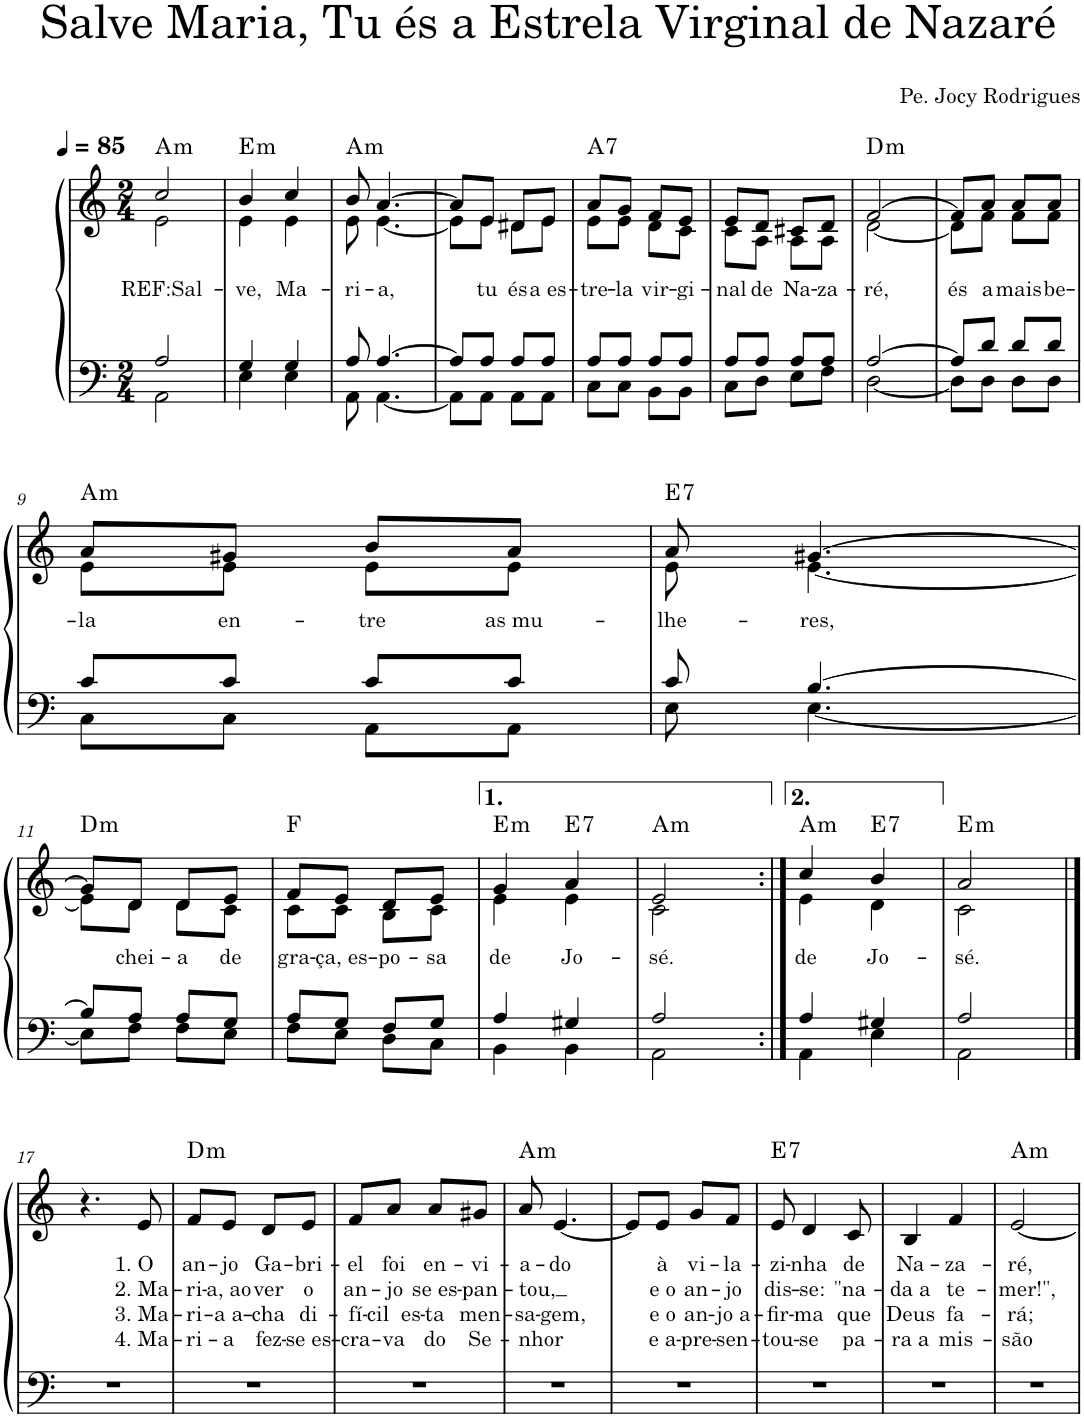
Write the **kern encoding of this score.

**kern	**kern	**text	**text	**text	**text	**harte
*part1	*part1	*part1	*part1	*part1	*part1	*part1
*staff2	*staff1	*staff1	*staff1	*staff1	*staff1	*
*I"Voz	*	*	*	*	*	*
*I'Vo.	*	*	*	*	*	*
*clefF4	*clefG2	*	*	*	*	*
*k[]	*k[]	*	*	*	*	*
*M2/4	*M2/4	*	*	*	*	*
*MM85	*MM85	*	*	*	*	*
=1	=1	=1	=1	=1	=1	=1
*^	*	*	*	*	*	*
!	!	!	!LO:LY:b	!	!	!	!LO:H:kt=m
*	*	*^	*	*	*	*	*
2A/	2AA\	2cc/	2e\	REF:Sal-	.	.	.	A:min
=2	=2	=2	=2	=2	=2	=2	=2	=2
!	!	!	!	!LO:LY:b	!	!	!	!LO:H:kt=m
4G/	4E\	4b/	4e\	-ve,	.	.	.	E:min
!	!	!	!	!LO:LY:b	!	!	!	!
4G/	4E\	4cc/	4e\	Ma-	.	.	.	.
=3	=3	=3	=3	=3	=3	=3	=3	=3
!	!	!	!	!LO:LY:b	!	!	!	!LO:H:kt=m
8A/	8AA\	8b/	8e\	-ri-	.	.	.	A:min
!	!	!	!	!LO:LY:b	!	!	!	!
[4.A/	[4.AA\	[4.a/	[4.e\	-a,	.	.	.	.
=4	=4	=4	=4	=4	=4	=4	=4	=4
8A/L]	8AA\L]	8a/L]	8e\L]	.	.	.	.	.
!	!	!	!	!LO:LY:b	!	!	!	!
8A/J	8AA\J	8e/J	8e\J	tu	.	.	.	.
!	!	!	!	!LO:LY:b	!	!	!	!
8A/L	8AA\L	8d#X/L	8d#\L	és	.	.	.	.
!	!	!	!	!LO:LY:b	!	!	!	!
8A/J	8AA\J	8e/J	8e\J	a es-	.	.	.	.
=5	=5	=5	=5	=5	=5	=5	=5	=5
!	!	!	!	!LO:LY:b	!	!	!	!LO:H:kt=7
8A/L	8C\L	8a/L	8e\L	-tre-	.	.	.	A:7
!	!	!	!	!LO:LY:b	!	!	!	!
8A/J	8C\J	8g/J	8e\J	-la	.	.	.	.
!	!	!	!	!LO:LY:b	!	!	!	!
8A/L	8BB\L	8f/L	8d\L	vir-	.	.	.	.
!	!	!	!	!LO:LY:b	!	!	!	!
8A/J	8BB\J	8e/J	8c\J	-gi-	.	.	.	.
=6	=6	=6	=6	=6	=6	=6	=6	=6
!	!	!	!	!LO:LY:b	!	!	!	!
8A/L	8C\L	8e/L	8c\L	-nal	.	.	.	.
!	!	!	!	!LO:LY:b	!	!	!	!
8A/J	8D\J	8d/J	8A\J	de	.	.	.	.
!	!	!	!	!LO:LY:b	!	!	!	!
8A/L	8E\L	8c#X/L	8A\L	Na-	.	.	.	.
!	!	!	!	!LO:LY:b	!	!	!	!
8A/J	8F\J	8d/J	8A\J	-za-	.	.	.	.
=7	=7	=7	=7	=7	=7	=7	=7	=7
!	!	!	!	!LO:LY:b	!	!	!	!LO:H:kt=m
[2A/	[2D\	[2f/	[2d\	-ré,	.	.	.	D:min
=8	=8	=8	=8	=8	=8	=8	=8	=8
!	!	!	!	!LO:LY:b	!	!	!	!
8A/L]	8D\L]	8f/L]	8d\L]	és	.	.	.	.
!	!	!	!	!LO:LY:b	!	!	!	!
8d/J	8D\J	8a/J	8f\J	a	.	.	.	.
!	!	!	!	!LO:LY:b	!	!	!	!
8d/L	8D\L	8a/L	8f\L	mais	.	.	.	.
!	!	!	!	!LO:LY:b	!	!	!	!
8d/J	8D\J	8a/J	8f\J	be-	.	.	.	.
!!LO:LB:g=z	!!
=9	=9	=9	=9	=9	=9	=9	=9	=9
!	!	!	!	!LO:LY:b	!	!	!	!LO:H:kt=m
8c/L	8C\L	8a/L	8e\L	-la	.	.	.	A:min
!	!	!	!	!LO:LY:b	!	!	!	!
8c/J	8C\J	8g#X/J	8e\J	en-	.	.	.	.
!	!	!	!	!LO:LY:b	!	!	!	!
8c/L	8AA\L	8b/L	8e\L	-tre	.	.	.	.
!	!	!	!	!LO:LY:b	!	!	!	!
8c/J	8AA\J	8a/J	8e\J	as mu-	.	.	.	.
=10	=10	=10	=10	=10	=10	=10	=10	=10
!	!	!	!	!LO:LY:b	!	!	!	!LO:H:kt=7
8c/	8E\	8a/	8e\	-lhe-	.	.	.	E:7
!	!	!	!	!LO:LY:b	!	!	!	!
[4.B/	[4.E\	[4.g#X/	[4.e\	-res,	.	.	.	.
!!LO:LB:g=z	!!
=11	=11	=11	=11	=11	=11	=11	=11	=11
!	!	!	!	!	!	!	!	!LO:H:kt=m
8B/L]	8E\L]	8g#/L]	8e\L]	.	.	.	.	D:min
!	!	!	!	!LO:LY:b	!	!	!	!
8A/J	8F\J	8d/J	8d\J	chei-	.	.	.	.
!	!	!	!	!LO:LY:b	!	!	!	!
8A/L	8F\L	8d/L	8d\L	-a	.	.	.	.
!	!	!	!	!LO:LY:b	!	!	!	!
8G/J	8E\J	8e/J	8c\J	de	.	.	.	.
=12	=12	=12	=12	=12	=12	=12	=12	=12
!	!	!	!	!LO:LY:b	!	!	!	!
8A/L	8F\L	8f/L	8c\L	gra-	.	.	.	F:maj
!	!	!	!	!LO:LY:b	!	!	!	!
8G/J	8E\J	8e/J	8c\J	-ça, es-	.	.	.	.
!	!	!	!	!LO:LY:b	!	!	!	!
8F/L	8D\L	8d/L	8B\L	-po-	.	.	.	.
!	!	!	!	!LO:LY:b	!	!	!	!
8G/J	8C\J	8e/J	8c\J	-sa	.	.	.	.
=13	=13	=13	=13	=13	=13	=13	=13	=13
!	!	!	!	!LO:LY:b	!	!	!	!LO:H:kt=m
4A/	4BB\	4g/	4e\	de	.	.	.	E:min
!	!	!	!	!LO:LY:b	!	!	!	!LO:H:kt=7
4G#X/	4BB\	4a/	4e\	Jo-	.	.	.	E:7
=14	=14	=14	=14	=14	=14	=14	=14	=14
!	!	!	!	!LO:LY:b	!	!	!	!LO:H:kt=m
2A/	2AA\	2e/	2c\	-sé.	.	.	.	A:min
=15:|!	=15:|!	=15:|!	=15:|!	=15:|!	=15:|!	=15:|!	=15:|!	=15:|!
!	!	!	!	!LO:LY:b	!	!	!	!LO:H:kt=m
4A/	4AA\	4cc/	4e\	de	.	.	.	A:min
!	!	!	!	!LO:LY:b	!	!	!	!LO:H:kt=7
4G#X/	4E\	4b/	4d\	Jo-	.	.	.	E:7
=16	=16	=16	=16	=16	=16	=16	=16	=16
!	!	!	!	!LO:LY:b	!	!	!	!LO:H:kt=m
2A/	2AA\	2a/	2c\	-sé.	.	.	.	E:min
*v	*v	*	*	*	*	*	*	*
*	*v	*v	*	*	*	*	*
!!LO:LB:g=z
==17	==17	==17	==17	==17	==17	==17
2r	4.r	.	.	.	.	.
!	!	!LO:LY:b	!LO:LY:b	!LO:LY:b	!LO:LY:b	!
.	8e/	1. O	2. Ma-	3. Ma-	4. Ma-	.
=18	=18	=18	=18	=18	=18	=18
!	!	!LO:LY:b	!LO:LY:b	!LO:LY:b	!LO:LY:b	!LO:H:kt=m
2r	8f/L	an-	-ri-	-ri-	-ri-	D:min
!	!	!LO:LY:b	!LO:LY:b	!LO:LY:b	!LO:LY:b	!
.	8e/J	-jo	-a, ao	-a a-	-a	.
!	!	!LO:LY:b	!LO:LY:b	!LO:LY:b	!LO:LY:b	!
.	8d/L	Ga-	ver	-cha	fez-	.
!	!	!LO:LY:b	!LO:LY:b	!LO:LY:b	!LO:LY:b	!
.	8e/J	-bri-	o	di-	-se es-	.
=19	=19	=19	=19	=19	=19	=19
!	!	!LO:LY:b	!LO:LY:b	!LO:LY:b	!LO:LY:b	!
2r	8f/L	-el	an-	-fí-	-cra-	.
!	!	!LO:LY:b	!LO:LY:b	!LO:LY:b	!LO:LY:b	!
.	8a/J	foi	-jo	-cil es-	-va	.
!	!	!LO:LY:b	!LO:LY:b	!LO:LY:b	!LO:LY:b	!
.	8a/L	en-	se es-	-ta	do	.
!	!	!LO:LY:b	!LO:LY:b	!LO:LY:b	!LO:LY:b	!
.	8g#X/J	-vi-	-pan-	men-	Se-	.
=20	=20	=20	=20	=20	=20	=20
!	!	!LO:LY:b	!LO:LY:b	!LO:LY:b	!LO:LY:b	!LO:H:kt=m
2r	8a/	-a-	-tou,	-sa-	-nhor	A:min
!	!	!LO:LY:b	!	!LO:LY:b	!	!
.	[4.e/	-do	.	-gem,	.	.
=21	=21	=21	=21	=21	=21	=21
2r	8e/L]	.	.	.	.	.
!	!	!LO:LY:b	!LO:LY:b	!LO:LY:b	!LO:LY:b	!
.	8e/J	à	e o	e o	e a-	.
!	!	!LO:LY:b	!LO:LY:b	!LO:LY:b	!LO:LY:b	!
.	8g/L	vi-	an-	an-	-pre-	.
!	!	!LO:LY:b	!LO:LY:b	!LO:LY:b	!LO:LY:b	!
.	8f/J	-la-	-jo	-jo a-	-sen-	.
=22	=22	=22	=22	=22	=22	=22
!	!	!LO:LY:b	!LO:LY:b	!LO:LY:b	!LO:LY:b	!LO:H:kt=7
2r	8e/	-zi-	dis-	-fir-	-tou-	E:7
!	!	!LO:LY:b	!LO:LY:b	!LO:LY:b	!LO:LY:b	!
.	4d/	-nha	-se:	-ma	-se	.
!	!	!LO:LY:b	!LO:LY:b	!LO:LY:b	!LO:LY:b	!
.	8c/	de	"na-	que	pa-	.
=23	=23	=23	=23	=23	=23	=23
!	!	!LO:LY:b	!LO:LY:b	!LO:LY:b	!LO:LY:b	!
2r	4B/	Na-	-da a	Deus	-ra a	.
!	!	!LO:LY:b	!LO:LY:b	!LO:LY:b	!LO:LY:b	!
.	4f/	-za-	te-	fa-	mis-	.
=24	=24	=24	=24	=24	=24	=24
!	!	!LO:LY:b	!LO:LY:b	!LO:LY:b	!LO:LY:b	!LO:H:kt=m
2r	[2e/	-ré,	-mer!",	-rá;	-são	A:min
=	=	=	=	=	=	=
*-	*-	*-	*-	*-	*-	*-
